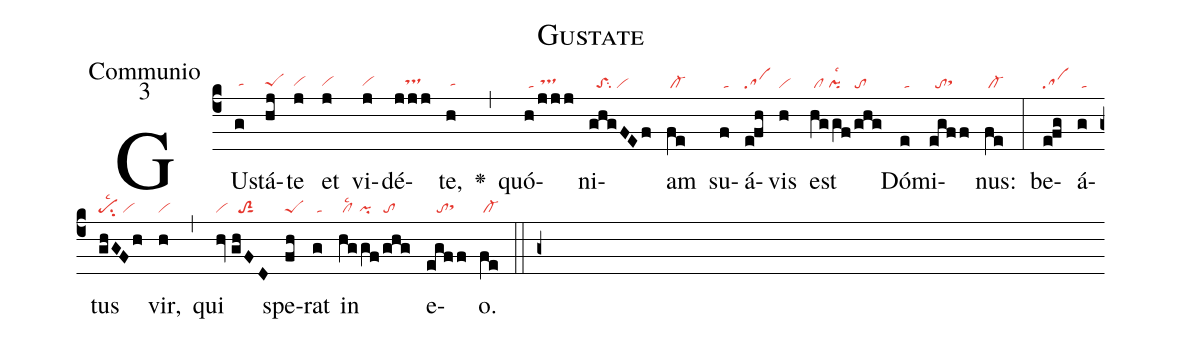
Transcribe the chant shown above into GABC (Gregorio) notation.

name:Gustate;
office-part:Communio;
mode:3;
nabc-lines:1;
%%
(c4) GU(g|/tahg)stá(hj|peShg)te(j|vihg)
et(j|vihg) vi(j|vihg)dé(jjj|///tshh)te,(h|/tahg) <v>\greheightstar</v>(,)
quó(h/jjj|/ta//tshh)ni(ghgFEf|//toSsu2/vi)am(fe|/cl-) su(f|/ta)á(e!fh|sa)vis(h|vi) est(hggf/ghg|/cl/pilsc2////to) Dó(e|/ta)mi(egff|//tosthh)nus:(fe|/cl-) (:)
be(e!fg|sa)á(g|/ta)tus(ghGFh|pesu2lsc2/vi) vir,(h|vi) (,)
qui(hv//ghFD|vi///toS2sut1) spe(fh|peS)rat(g|/ta) in(hggf/ghg|/cllsc2//pi///to) e(egff|///tosthh)o.(fe|/cl-) (::Zg+)
